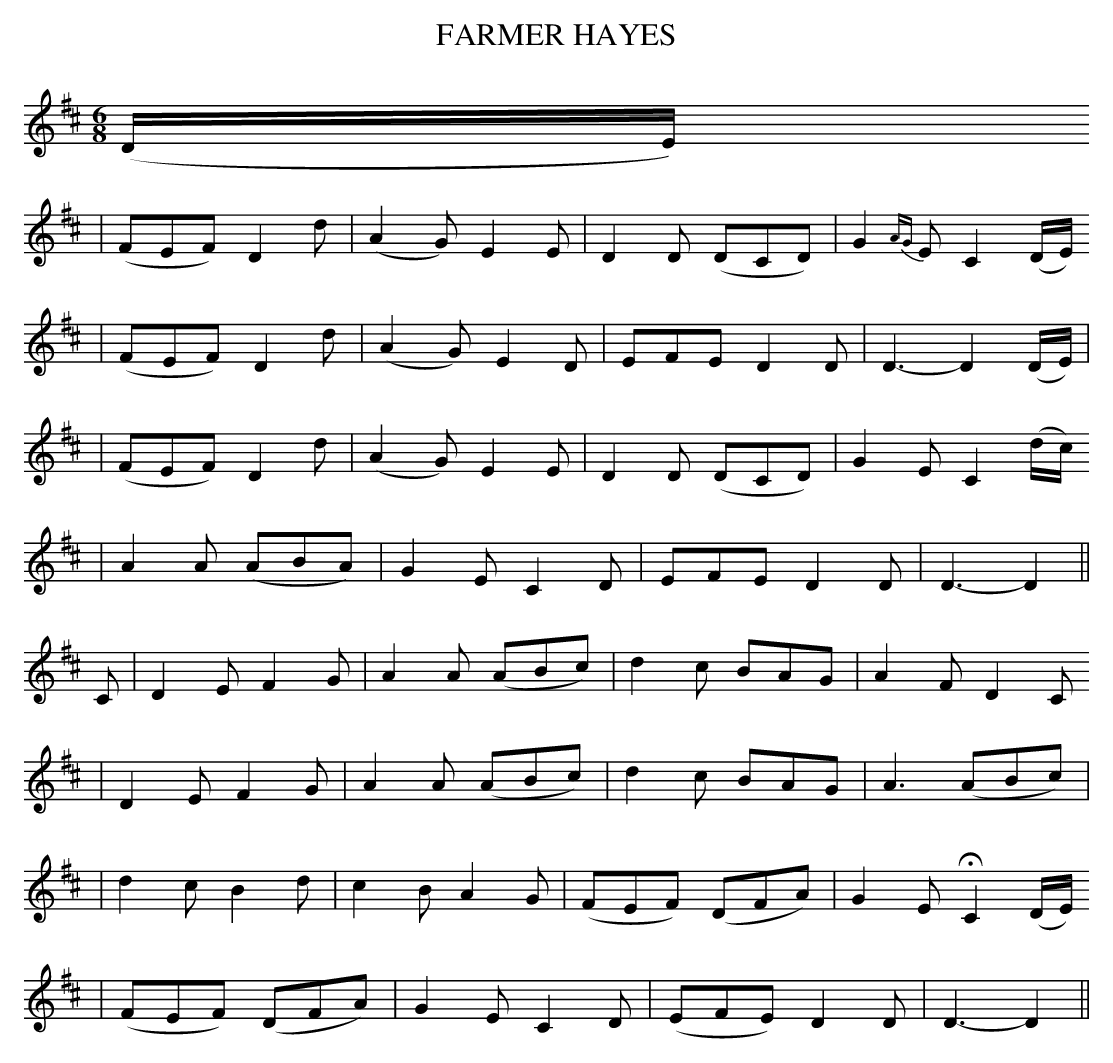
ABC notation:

X:1
T: FARMER HAYES
M: 6/8
L: 1/8
K: D
(D/E/)
| (FEF) D2d | (A2G) E2E | D2D (DCD) | G2{AG}E C2(D/E/)
| (FEF) D2d | (A2G) E2D | EFE D2D | D3- D2(D/E/) |
| (FEF) D2d | (A2G) E2E | D2D (DCD) | G2E C2(d/c/)
| A2A (ABA) | G2E C2D | EFE D2D | D3- D2 ||
C
| D2E F2G | A2A (ABc) | d2c BAG | A2F D2C
| D2E F2G | A2A (ABc) | d2c BAG | A3 (ABc) |
| d2c B2d | c2B A2G | (FEF) (DFA) | G2E HC2 (D/E/)
| (FEF) (DFA) | G2E C2D | (EFE) D2D | D3- D2 ||
